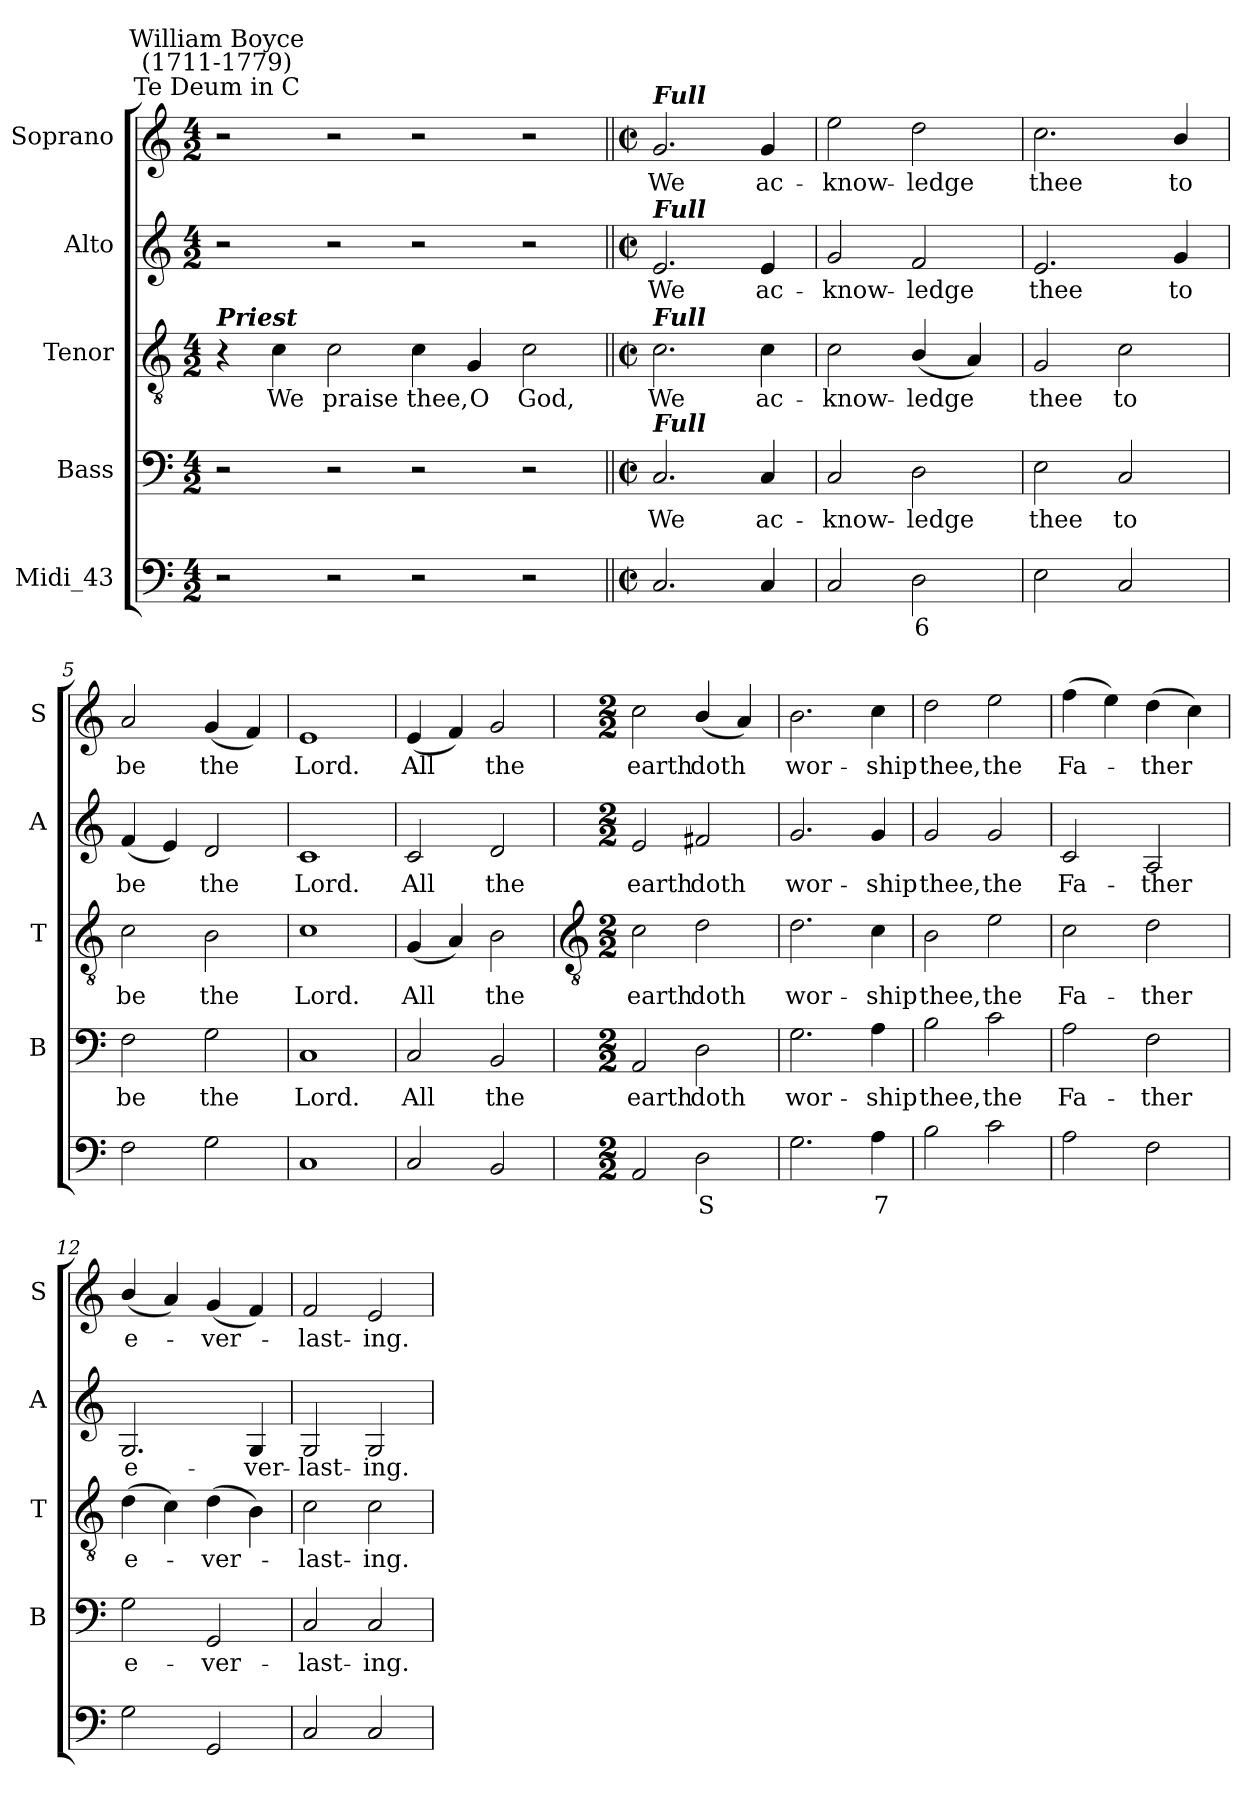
**kern	**text	**kern	**text	**kern	**text	**kern	**text	**kern	**text
*part5	*part5	*part4	*part4	*part3	*part3	*part2	*part2	*part1	*part1
*staff5	*staff5	*staff4	*staff4	*staff3	*staff3	*staff2	*staff2	*staff1	*staff1
*I"Midi_43	*	*I"Bass	*	*I"Tenor	*	*I"Alto	*	*I"Soprano	*
*	*	*I'B	*	*I'T	*	*I'A	*	*I'S	*
*clefF4	*	*clefF4	*	*clefGv2	*	*clefG2	*	*clefG2	*
*k[]	*	*k[]	*	*k[]	*	*k[]	*	*k[]	*
*C:	*	*C:	*	*C:	*	*C:	*	*C:	*
*M4/2	*	*M4/2	*	*M4/2	*	*M4/2	*	*M4/2	*
=1	=1	=1	=1	=1	=1	=1	=1	=1	=1
!	!	!	!	!	!	!	!	!LO:TX:a:cj:t=Te Deum in C	!
!	!	!	!	!	!	!	!	!LO:TX:a:cj:t=William Boyce\n(1711-1779)	!
!	!	!	!	!LO:TX:a:Bi:t=Priest	!	!	!	!	!
2r	.	2r	.	4r	.	2r	.	2r	.
!	!	!	!	!	!LO:LY:b	!	!	!	!
.	.	.	.	4c	We	.	.	.	.
!	!	!	!	!	!LO:LY:b	!	!	!	!
2r	.	2r	.	2c	praise	2r	.	2r	.
!	!	!	!	!	!LO:LY:b	!	!	!	!
2r	.	2r	.	4c	thee,	2r	.	2r	.
!	!	!	!	!	!LO:LY:b	!	!	!	!
.	.	.	.	4G	O	.	.	.	.
!	!	!	!	!	!LO:LY:b	!	!	!	!
2r	.	2r	.	2c	God,	2r	.	2r	.
=2||	=2||	=2||	=2||	=2||	=2||	=2||	=2||	=2||	=2||
*M2/2	*	*M2/2	*	*M2/2	*	*M2/2	*	*M2/2	*
*met(c|)	*	*met(c|)	*	*met(c|)	*	*met(c|)	*	*met(c|)	*
!	!	!	!	!	!	!	!	!LO:TX:a:Bi:t=Full	!
!	!	!	!	!	!	!LO:TX:a:Bi:t=Full	!	!	!
!	!	!	!	!LO:TX:a:Bi:t=Full	!	!	!	!	!
!	!	!LO:TX:a:Bi:t=Full	!	!	!	!	!	!	!
!	!	!	!LO:LY:b	!	!LO:LY:b	!	!LO:LY:b	!	!LO:LY:b
2.C	.	2.C	We	2.c	We	2.e	We	2.g	We
!	!	!	!LO:LY:b	!	!LO:LY:b	!	!LO:LY:b	!	!LO:LY:b
4C	.	4C	ac-	4c	ac-	4e	ac-	4g	ac-
=3	=3	=3	=3	=3	=3	=3	=3	=3	=3
!	!	!	!LO:LY:b	!	!LO:LY:b	!	!LO:LY:b	!	!LO:LY:b
2C	.	2C	-know-	2c	-know-	2g	-know-	2ee	-know-
!	!LO:LY:b	!	!LO:LY:b	!	!LO:LY:b	!	!LO:LY:b	!	!LO:LY:b
2D	6	2D	-ledge	(<4B/	-ledge	2f	-ledge	2dd	-ledge
.	.	.	.	4A)	.	.	.	.	.
=4	=4	=4	=4	=4	=4	=4	=4	=4	=4
!	!	!	!LO:LY:b	!	!LO:LY:b	!	!LO:LY:b	!	!LO:LY:b
2E	.	2E	thee	2G	thee	2.e	thee	2.cc	thee
!	!	!	!LO:LY:b	!	!LO:LY:b	!	!	!	!
2C	.	2C	to	2c	to	.	.	.	.
!	!	!	!	!	!	!	!LO:LY:b	!	!LO:LY:b
.	.	.	.	.	.	4g	to	4b/	to
=5	=5	=5	=5	=5	=5	=5	=5	=5	=5
!	!	!	!LO:LY:b	!	!LO:LY:b	!	!LO:LY:b	!	!LO:LY:b
2F	.	2F	be	2c	be	(<4f	be	2a	be
.	.	.	.	.	.	4e)	.	.	.
!	!	!	!LO:LY:b	!	!LO:LY:b	!	!LO:LY:b	!	!LO:LY:b
2G	.	2G	the	2B	the	2d	the	(<4g	the
.	.	.	.	.	.	.	.	4f)	.
=6	=6	=6	=6	=6	=6	=6	=6	=6	=6
!	!	!	!LO:LY:b	!	!LO:LY:b	!	!LO:LY:b	!	!LO:LY:b
1C	.	1C	Lord.	1c	Lord.	1c	Lord.	1e	Lord.
=7	=7	=7	=7	=7	=7	=7	=7	=7	=7
!	!	!	!LO:LY:b	!	!LO:LY:b	!	!LO:LY:b	!	!LO:LY:b
2C	.	2C	All	(<4G	All	2c	All	(<4e	All
.	.	.	.	4A)	.	.	.	4f)	.
!	!	!	!LO:LY:b	!	!LO:LY:b	!	!LO:LY:b	!	!LO:LY:b
2BB	.	2BB	the	2B	the	2d	the	2g	the
!!LO:LB:g=z
=8	=8	=8	=8	=8	=8	=8	=8	=8	=8
*	*	*	*	*clefGv2	*	*	*	*	*
*M2/2	*	*M2/2	*	*M2/2	*	*M2/2	*	*M2/2	*
!	!	!	!LO:LY:b	!	!LO:LY:b	!	!LO:LY:b	!	!LO:LY:b
2AA	.	2AA	earth	2c	earth	2e	earth	2cc	earth
!	!LO:LY:b	!	!LO:LY:b	!	!LO:LY:b	!	!LO:LY:b	!	!LO:LY:b
2D	S	2D	doth	2d	doth	2f#X	doth	(<4b/	doth
.	.	.	.	.	.	.	.	4a)	.
=9	=9	=9	=9	=9	=9	=9	=9	=9	=9
!	!	!	!LO:LY:b	!	!LO:LY:b	!	!LO:LY:b	!	!LO:LY:b
2.G	.	2.G	wor-	2.d	wor-	2.g	wor-	2.b	wor-
!	!LO:LY:b	!	!LO:LY:b	!	!LO:LY:b	!	!LO:LY:b	!	!LO:LY:b
4A	7	4A	-ship	4c	-ship	4g	-ship	4cc	-ship
=10	=10	=10	=10	=10	=10	=10	=10	=10	=10
!	!	!	!LO:LY:b	!	!LO:LY:b	!	!LO:LY:b	!	!LO:LY:b
2B	.	2B	thee,	2B	thee,	2g	thee,	2dd	thee,
!	!	!	!LO:LY:b	!	!LO:LY:b	!	!LO:LY:b	!	!LO:LY:b
2c	.	2c	the	2e	the	2g	the	2ee	the
=11	=11	=11	=11	=11	=11	=11	=11	=11	=11
!	!	!	!LO:LY:b	!	!LO:LY:b	!	!LO:LY:b	!	!LO:LY:b
2A	.	2A	Fa-	2c	Fa-	2c	Fa-	(>4ff	Fa-
.	.	.	.	.	.	.	.	4ee)	.
!	!	!	!LO:LY:b	!	!LO:LY:b	!	!LO:LY:b	!	!LO:LY:b
2F	.	2F	-ther	2d	-ther	2A	-ther	(>4dd	ther
.	.	.	.	.	.	.	.	4cc)	.
=12	=12	=12	=12	=12	=12	=12	=12	=12	=12
!	!	!	!LO:LY:b	!	!LO:LY:b	!	!LO:LY:b	!	!LO:LY:b
2G	.	2G	e-	(>4d	e-	2.G	e-	(<4b/	e-
.	.	.	.	4c)	.	.	.	4a)	.
!	!	!	!LO:LY:b	!	!LO:LY:b	!	!	!	!LO:LY:b
2GG	.	2GG	-ver-	(>4d	ver-	.	.	(<4g	ver-
!	!	!	!	!	!	!	!LO:LY:b	!	!
.	.	.	.	4B)	.	4G	-ver-	4f)	.
=13	=13	=13	=13	=13	=13	=13	=13	=13	=13
!	!	!	!LO:LY:b	!	!LO:LY:b	!	!LO:LY:b	!	!LO:LY:b
2C	.	2C	-last-	2c	last-	2G	-last-	2f	last-
!	!	!	!LO:LY:b	!	!LO:LY:b	!	!LO:LY:b	!	!LO:LY:b
2C	.	2C	-ing.	2c	-ing.	2G	-ing.	2e	-ing.
=	=	=	=	=	=	=	=	=	=
*-	*-	*-	*-	*-	*-	*-	*-	*-	*-
